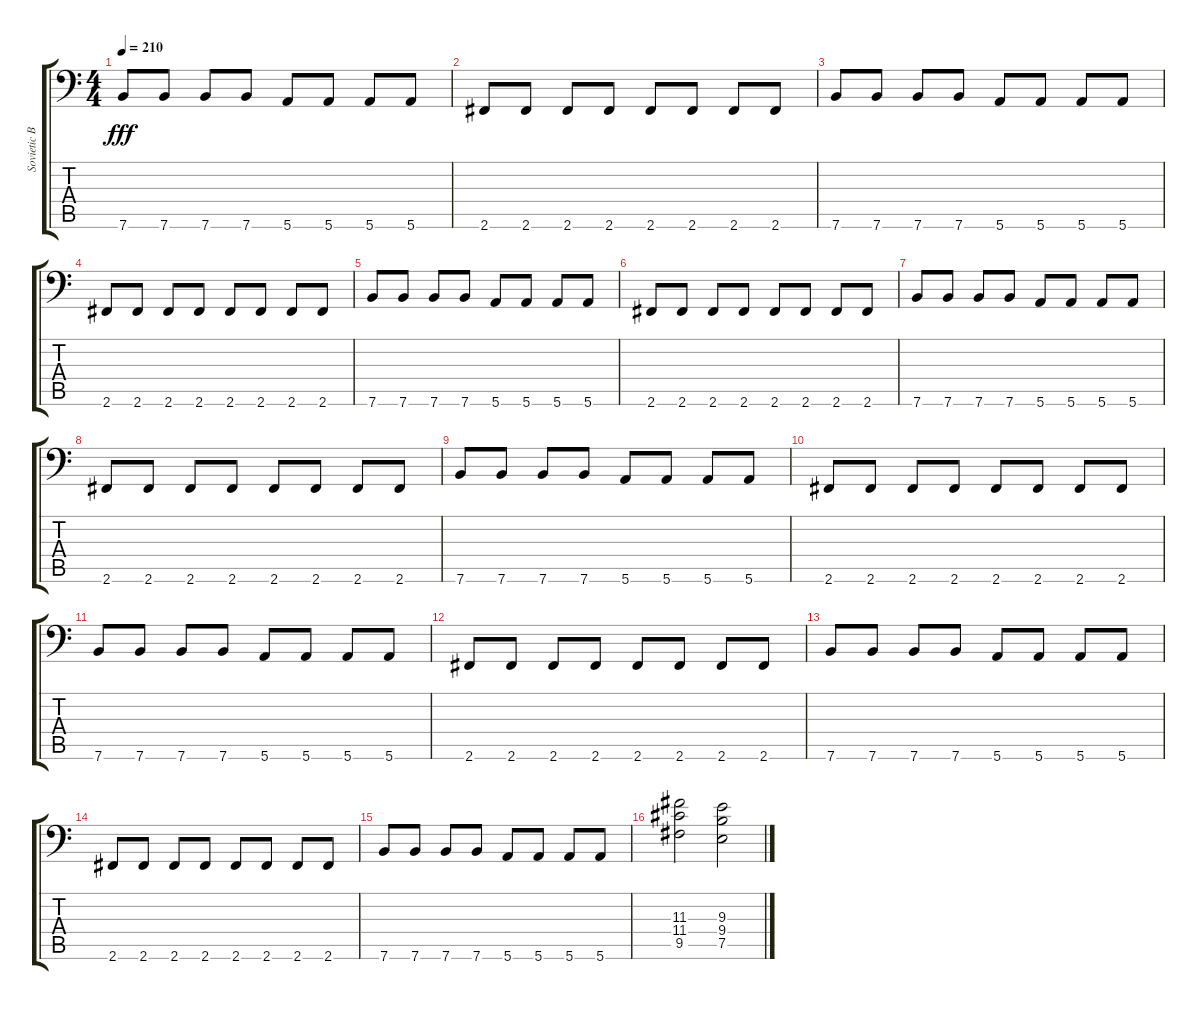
\track ("Sovietic Bass-player 6strings" "Sovietic B") {instrument electricbassfinger}
\staff {score tabs}
\tuning (E3 B2 G2 D2 A1 E1) {hide}
\ts (4 4)
\tempo 210
\clef f4
\ks c
7.6.8{dy fff} 7.6.8 7.6.8 7.6.8 5.6.8 5.6.8 5.6.8 5.6.8 |
2.6.8 2.6.8 2.6.8 2.6.8 2.6.8 2.6.8 2.6.8 2.6.8 |
7.6.8 7.6.8 7.6.8 7.6.8 5.6.8 5.6.8 5.6.8 5.6.8 |
2.6.8 2.6.8 2.6.8 2.6.8 2.6.8 2.6.8 2.6.8 2.6.8 |
7.6.8 7.6.8 7.6.8 7.6.8 5.6.8 5.6.8 5.6.8 5.6.8 |
2.6.8 2.6.8 2.6.8 2.6.8 2.6.8 2.6.8 2.6.8 2.6.8 |
7.6.8 7.6.8 7.6.8 7.6.8 5.6.8 5.6.8 5.6.8 5.6.8 |
2.6.8 2.6.8 2.6.8 2.6.8 2.6.8 2.6.8 2.6.8 2.6.8 |
7.6.8 7.6.8 7.6.8 7.6.8 5.6.8 5.6.8 5.6.8 5.6.8 |
2.6.8 2.6.8 2.6.8 2.6.8 2.6.8 2.6.8 2.6.8 2.6.8 |
7.6.8 7.6.8 7.6.8 7.6.8 5.6.8 5.6.8 5.6.8 5.6.8 |
2.6.8 2.6.8 2.6.8 2.6.8 2.6.8 2.6.8 2.6.8 2.6.8 |
7.6.8 7.6.8 7.6.8 7.6.8 5.6.8 5.6.8 5.6.8 5.6.8 |
2.6.8 2.6.8 2.6.8 2.6.8 2.6.8 2.6.8 2.6.8 2.6.8 |
7.6.8 7.6.8 7.6.8 7.6.8 5.6.8 5.6.8 5.6.8 5.6.8 |
(11.3 11.4 9.5).2 (9.3 9.4 7.5).2
